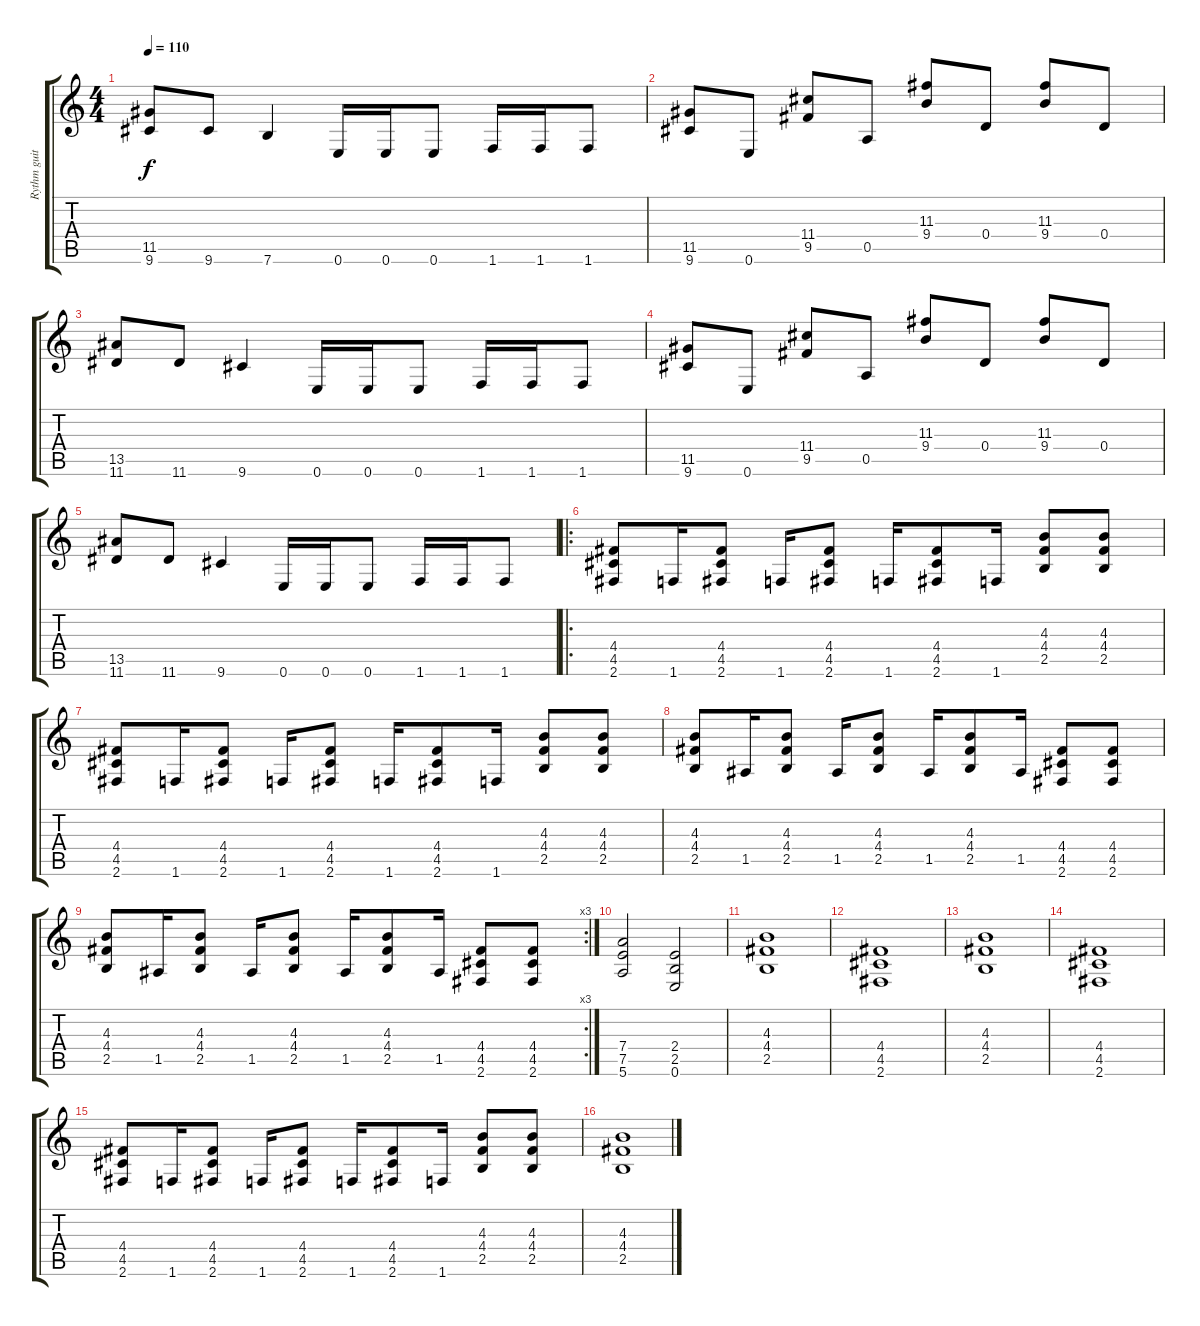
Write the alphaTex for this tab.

\track ("Rythm guitar" "Rythm guit") {instrument distortionguitar}
\staff {score tabs}
\tuning (E4 B3 G3 D3 A2 E2) {hide}
\ts (4 4)
\tempo 110
\clef g2
\ks c
(11.5 9.6).8{dy f} 9.6.8 7.6.4 0.6.16 0.6.16 0.6.8 1.6.16 1.6.16 1.6.8 |
(11.5 9.6).8 0.6.8 (11.4 9.5).8 0.5.8 (11.3 9.4).8 0.4.8 (11.3 9.4).8 0.4.8 |
(13.5 11.6).8 11.6.8 9.6.4 0.6.16 0.6.16 0.6.8 1.6.16 1.6.16 1.6.8 |
(11.5 9.6).8 0.6.8 (11.4 9.5).8 0.5.8 (11.3 9.4).8 0.4.8 (11.3 9.4).8 0.4.8 |
(13.5 11.6).8 11.6.8 9.6.4 0.6.16 0.6.16 0.6.8 1.6.16 1.6.16 1.6.8 |
\ro
(4.4 4.5 2.6).8 1.6.16 (4.4 4.5 2.6).8 1.6.16 (4.4 4.5 2.6).8 1.6.16 (4.4 4.5 2.6).8 1.6.16 (4.3 4.4 2.5).8 (4.3 4.4 2.5).8 |
(4.4 4.5 2.6).8 1.6.16 (4.4 4.5 2.6).8 1.6.16 (4.4 4.5 2.6).8 1.6.16 (4.4 4.5 2.6).8 1.6.16 (4.3 4.4 2.5).8 (4.3 4.4 2.5).8 |
(4.3 4.4 2.5).8 1.5.16 (4.3 4.4 2.5).8 1.5.16 (4.3 4.4 2.5).8 1.5.16 (4.3 4.4 2.5).8 1.5.16 (4.4 4.5 2.6).8 (4.4 4.5 2.6).8 |
\rc 3
(4.3 4.4 2.5).8 1.5.16 (4.3 4.4 2.5).8 1.5.16 (4.3 4.4 2.5).8 1.5.16 (4.3 4.4 2.5).8 1.5.16 (4.4 4.5 2.6).8 (4.4 4.5 2.6).8 |
(7.4 7.5 5.6).2 (2.4 2.5 0.6).2 |
(4.3 4.4 2.5).1 |
(4.4 4.5 2.6).1 |
(4.3 4.4 2.5).1 |
(4.4 4.5 2.6).1 |
(4.4 4.5 2.6).8 1.6.16 (4.4 4.5 2.6).8 1.6.16 (4.4 4.5 2.6).8 1.6.16 (4.4 4.5 2.6).8 1.6.16 (4.3 4.4 2.5).8 (4.3 4.4 2.5).8 |
(4.3 4.4 2.5).1
